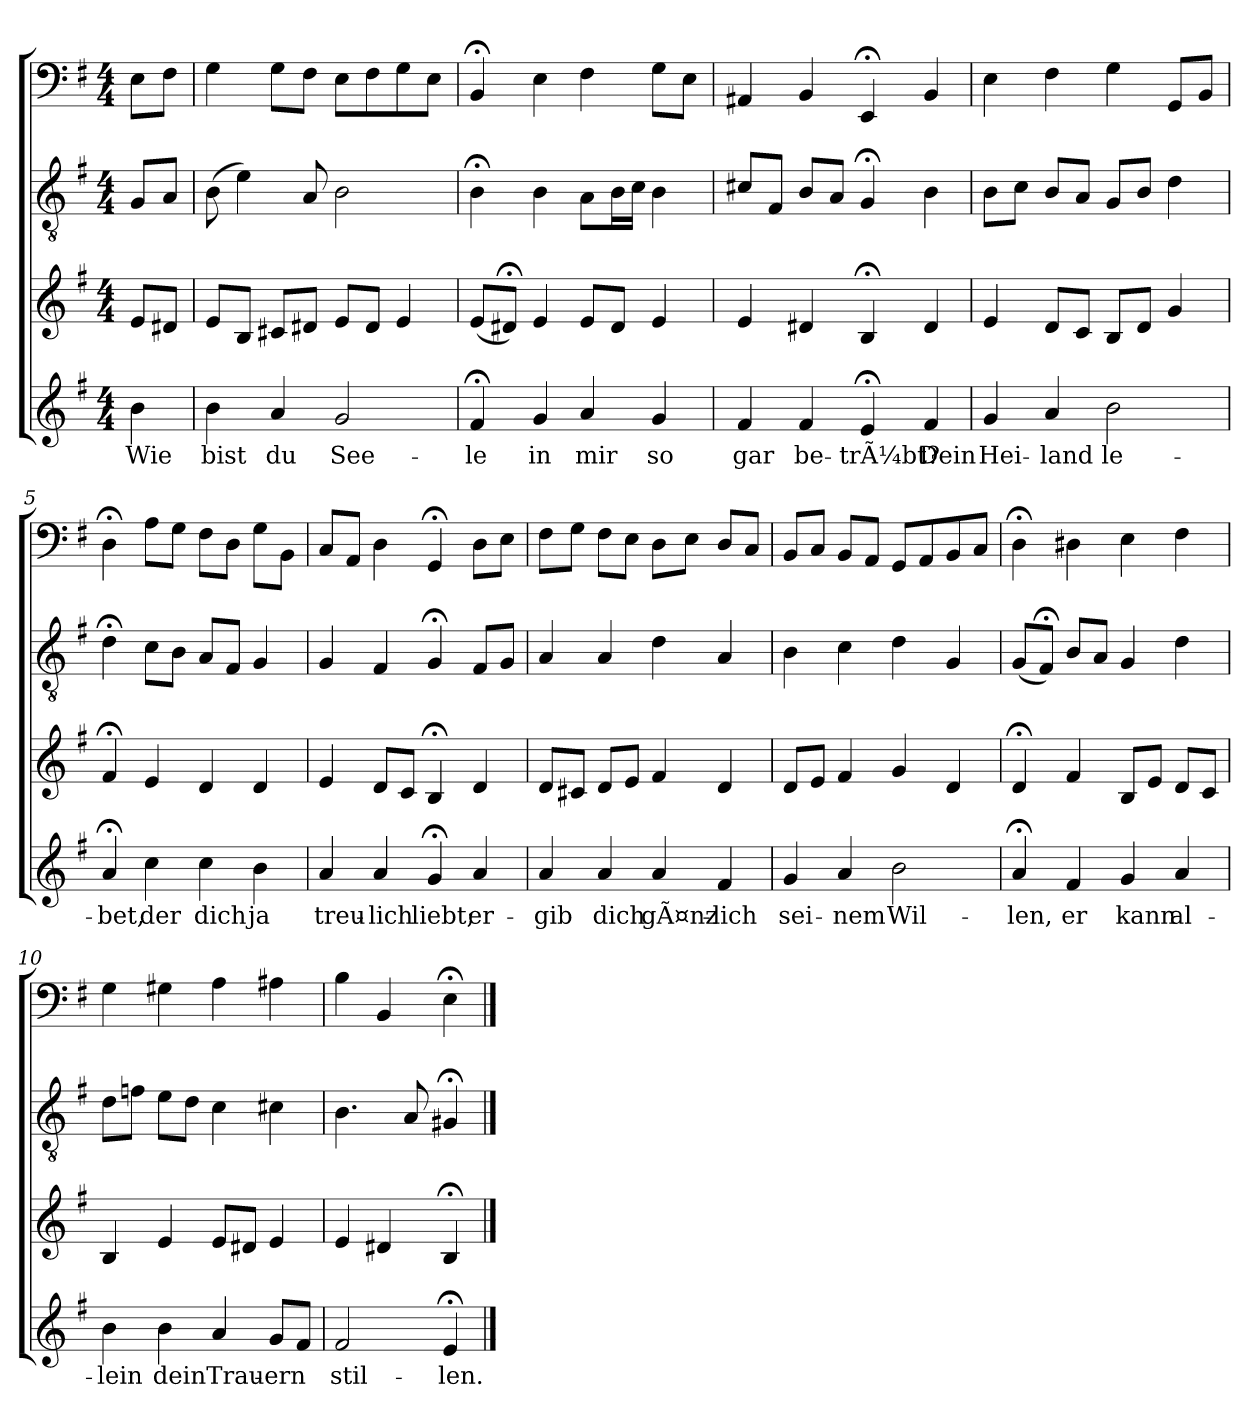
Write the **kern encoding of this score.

**kern	**text	**kern	**kern	**kern
*part4	*part4	*part3	*part2	*part1
*staff4	*staff4	*staff3	*staff2	*staff1
*clefG2	*	*clefG2	*clefGv2	*clefF4
*k[f#]	*	*k[f#]	*k[f#]	*k[f#]
*e:	*	*e:	*e:	*e:
*M4/4	*	*M4/4	*M4/4	*M4/4
=	=	=	=	=
4b	Wie	8eL	8GL	8EL
.	.	8d#XJ	8AJ	8F#J
=1	=1	=1	=1	=1
4b	bist	8eL	(8B	4G
.	.	8BJ	4e)	.
4a	du	8c#XL	.	8GL
.	.	8d#XJ	8A	8F#J
2g	See-	8eL	2B	8EL
.	.	8d#J	.	8F#
.	.	4e	.	8G
.	.	.	.	8EJ
=2	=2	=2	=2	=2
4f#;<	-le	(8eL	4B;<	4BB;<
.	.	8d#X;<J)	.	.
4g	in	4e	4B	4E
4a	mir	8eL	8AL	4F#
.	.	8d#J	16BL	.
.	.	.	16cJJ	.
4g	so	4e	4B	8GL
.	.	.	.	8EJ
=3	=3	=3	=3	=3
4f#	gar	4e	8c#XL	4AA#X
.	.	.	8F#J	.
4f#	be-	4d#X	8BL	4BB
.	.	.	8AJ	.
4e;<	-trÃ¼bt?	4B;<	4G;<	4EE;<
4f#	Dein	4d#	4B	4BB
=4	=4	=4	=4	=4
4g	Hei-	4e	8BL	4E
.	.	.	8cJ	.
4a	-land	8dL	8BL	4F#
.	.	8cJ	8AJ	.
2b	le-	8BL	8GL	4G
.	.	8dJ	8BJ	.
.	.	4g	4d	8GGL
.	.	.	.	8BBJ
=5	=5	=5	=5	=5
4a;<	-bet,	4f#;<	4d;<	4D;<
4cc	der	4e	8cL	8AL
.	.	.	8BJ	8GJ
4cc	dich	4d	8AL	8F#L
.	.	.	8F#J	8DJ
4b	ja	4d	4G	8GL
.	.	.	.	8BBJ
=6	=6	=6	=6	=6
4a	treu-	4e	4G	8CL
.	.	.	.	8AAJ
4a	-lich	8dL	4F#	4D
.	.	8cJ	.	.
4g;<	liebt;	4B;<	4G;<	4GG;<
4a	er-	4d	8F#L	8DL
.	.	.	8GJ	8EJ
=7	=7	=7	=7	=7
4a	-gib	8dL	4A	8F#L
.	.	8c#XJ	.	8GJ
4a	dich	8dL	4A	8F#L
.	.	8eJ	.	8EJ
4a	gÃ¤nz-	4f#	4d	8DL
.	.	.	.	8EJ
4f#	-lich	4d	4A	8DL
.	.	.	.	8CJ
=8	=8	=8	=8	=8
4g	sei-	8dL	4B	8BBL
.	.	8eJ	.	8CJ
4a	-nem	4f#	4c	8BBL
.	.	.	.	8AAJ
2b	Wil-	4g	4d	8GGL
.	.	.	.	8AA
.	.	4d	4G	8BB
.	.	.	.	8CJ
=9	=9	=9	=9	=9
4a;<	-len,	4d;<	(8GL	4D;<
.	.	.	8F#;<J)	.
4f#	er	4f#	8BL	4D#X
.	.	.	8AJ	.
4g	kann	8BL	4G	4E
.	.	8eJ	.	.
4a	al-	8dL	4d	4F#
.	.	8cJ	.	.
=10	=10	=10	=10	=10
4b	-lein	4B	8dL	4G
.	.	.	8fnJ	.
4b	dein	4e	8eL	4G#X
.	.	.	8dJ	.
4a	Trau-	8eL	4c	4A
.	.	8d#XJ	.	.
8gL	-ern	4e	4c#X	4A#X
8f#J	.	.	.	.
=11	=11	=11	=11	=11
2f#	stil-	4e	4.B	4B
.	.	4d#X	.	4BB
.	.	.	8A	.
4e;<	-len.	4B;<	4G#X;<	4E;<
==	==	==	==	==
*-	*-	*-	*-	*-
